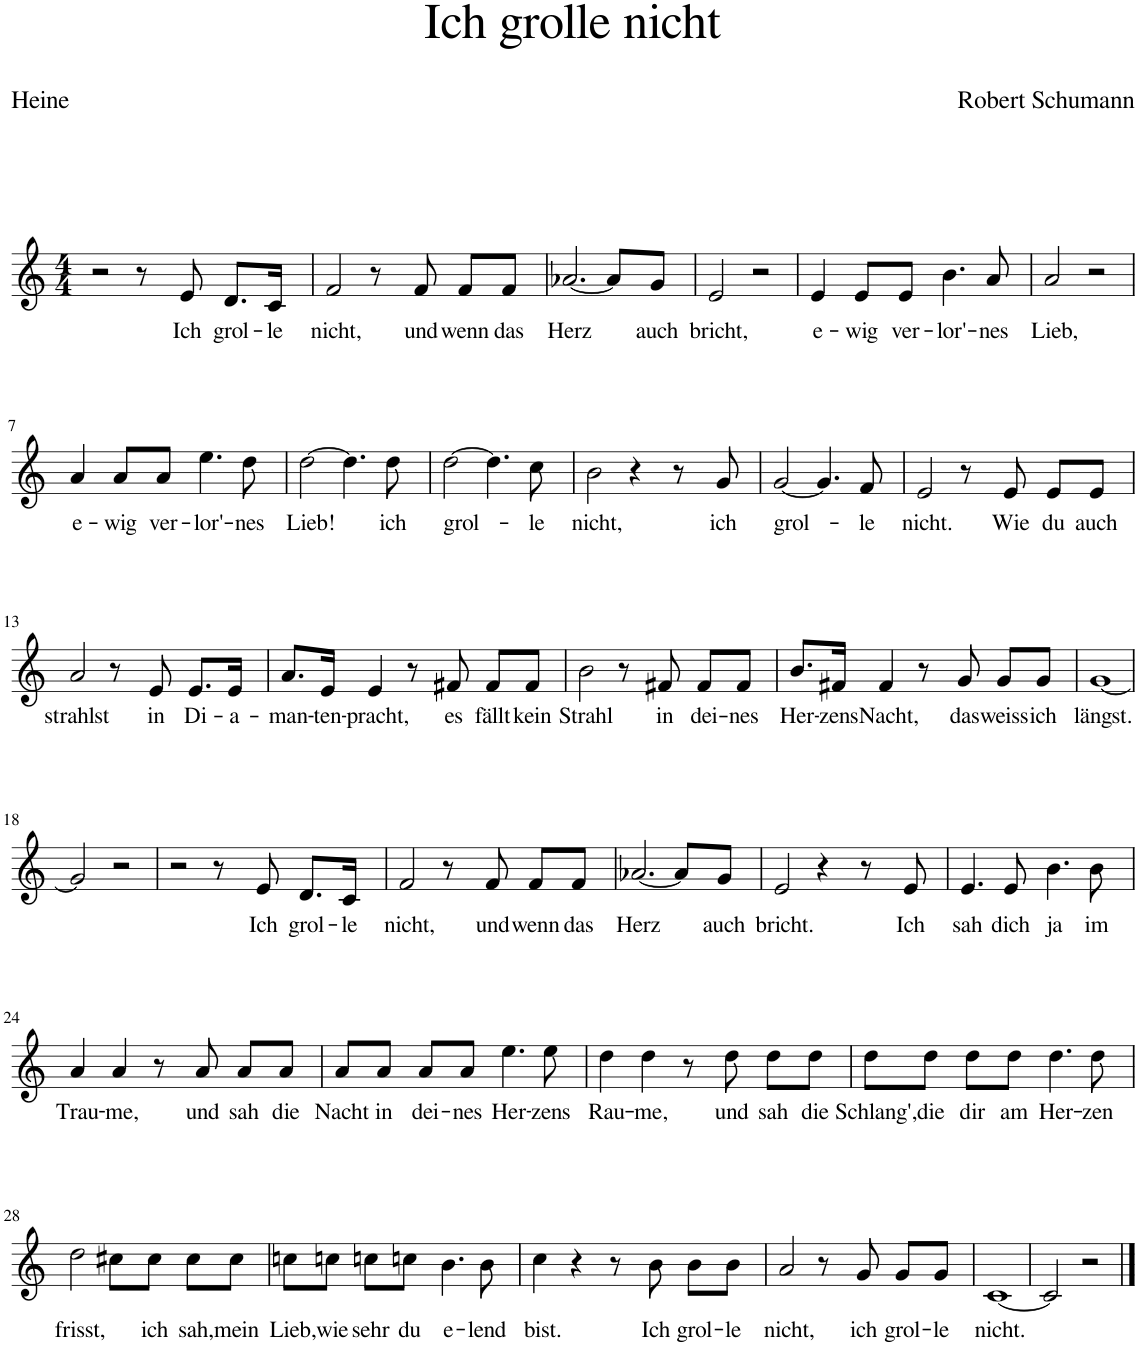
**kern	**text
*part1	*part1
*staff1	*staff1
*I"Piano	*
*I'Pno	*
*clefG2	*
*k[]	*
*M4/4	*
=1	=1
2r	.
8r	.
!	!LO:LY:b
8e/	Ich
!	!LO:LY:b
8.d/L	grol-
!	!LO:LY:b
16c/Jk	-le
=2	=2
!	!LO:LY:b
2f/	nicht,
8r	.
!	!LO:LY:b
8f/	und
!	!LO:LY:b
8f/L	wenn
!	!LO:LY:b
8f/J	das
=3	=3
!	!LO:LY:b
[2.a-X/	Herz
8a-/L]	.
!	!LO:LY:b
8g/J	auch
=4	=4
!	!LO:LY:b
2e/	bricht,
2r	.
=5	=5
!	!LO:LY:b
4e/	e-
!	!LO:LY:b
8e/L	-wig
!	!LO:LY:b
8e/J	ver-
!	!LO:LY:b
4.b\	-lor'-
!	!LO:LY:b
8a/	-nes
=6	=6
!	!LO:LY:b
2a/	Lieb,
2r	.
!!LO:LB:g=z
=7	=7
!	!LO:LY:b
4a/	e-
!	!LO:LY:b
8a/L	-wig
!	!LO:LY:b
8a/J	ver-
!	!LO:LY:b
4.ee\	-lor'-
!	!LO:LY:b
8dd\	-nes
=8	=8
!	!LO:LY:b
[2dd\	Lieb!
4.dd\]	.
!	!LO:LY:b
8dd\	ich
=9	=9
!	!LO:LY:b
[2dd\	grol-
4.dd\]	.
!	!LO:LY:b
8cc\	-le
=10	=10
!	!LO:LY:b
2b\	nicht,
4r	.
8r	.
!	!LO:LY:b
8g/	ich
=11	=11
!	!LO:LY:b
[2g/	grol-
4.g/]	.
!	!LO:LY:b
8f/	-le
=12	=12
!	!LO:LY:b
2e/	nicht.
8r	.
!	!LO:LY:b
8e/	Wie
!	!LO:LY:b
8e/L	du
!	!LO:LY:b
8e/J	auch
!!LO:LB:g=z
=13	=13
!	!LO:LY:b
2a/	strahlst
8r	.
!	!LO:LY:b
8e/	in
!	!LO:LY:b
8.e/L	Di-
!	!LO:LY:b
16e/Jk	-a-
=14	=14
!	!LO:LY:b
8.a/L	-man-
!	!LO:LY:b
16e/Jk	-ten-
!	!LO:LY:b
4e/	-pracht,
8r	.
!	!LO:LY:b
8f#X/	es
!	!LO:LY:b
8f#/L	fällt
!	!LO:LY:b
8f#/J	kein
=15	=15
!	!LO:LY:b
2b\	Strahl
8r	.
!	!LO:LY:b
8f#X/	in
!	!LO:LY:b
8f#/L	dei-
!	!LO:LY:b
8f#/J	-nes
=16	=16
!	!LO:LY:b
8.b/L	Her-
!	!LO:LY:b
16f#X/Jk	-zens
!	!LO:LY:b
4f#/	Nacht,
8r	.
!	!LO:LY:b
8g/	das
!	!LO:LY:b
8g/L	weiss
!	!LO:LY:b
8g/J	ich
=17	=17
!	!LO:LY:b
[1g	längst.
!!LO:LB:g=z
=18	=18
2g/]	.
2r	.
=19	=19
2r	.
8r	.
!	!LO:LY:b
8e/	Ich
!	!LO:LY:b
8.d/L	grol-
!	!LO:LY:b
16c/Jk	-le
=20	=20
!	!LO:LY:b
2f/	nicht,
8r	.
!	!LO:LY:b
8f/	und
!	!LO:LY:b
8f/L	wenn
!	!LO:LY:b
8f/J	das
=21	=21
!	!LO:LY:b
[2.a-X/	Herz
8a-/L]	.
!	!LO:LY:b
8g/J	auch
=22	=22
!	!LO:LY:b
2e/	bricht.
4r	.
8r	.
!	!LO:LY:b
8e/	Ich
=23	=23
!	!LO:LY:b
4.e/	sah
!	!LO:LY:b
8e/	dich
!	!LO:LY:b
4.b\	ja
!	!LO:LY:b
8b\	im
!!LO:LB:g=z
=24	=24
!	!LO:LY:b
4a/	Trau-
!	!LO:LY:b
4a/	-me,
8r	.
!	!LO:LY:b
8a/	und
!	!LO:LY:b
8a/L	sah
!	!LO:LY:b
8a/J	die
=25	=25
!	!LO:LY:b
8a/L	Nacht
!	!LO:LY:b
8a/J	in
!	!LO:LY:b
8a/L	dei-
!	!LO:LY:b
8a/J	-nes
!	!LO:LY:b
4.ee\	Her-
!	!LO:LY:b
8ee\	-zens
=26	=26
!	!LO:LY:b
4dd\	Rau-
!	!LO:LY:b
4dd\	-me,
8r	.
!	!LO:LY:b
8dd\	und
!	!LO:LY:b
8dd\L	sah
!	!LO:LY:b
8dd\J	die
=27	=27
!	!LO:LY:b
8dd\L	Schlang',
!	!LO:LY:b
8dd\J	die
!	!LO:LY:b
8dd\L	dir
!	!LO:LY:b
8dd\J	am
!	!LO:LY:b
4.dd\	Her-
!	!LO:LY:b
8dd\	-zen
!!LO:LB:g=z
=28	=28
!	!LO:LY:b
2dd\	frisst,
8cc#X\L	.
!	!LO:LY:b
8cc#\J	ich
!	!LO:LY:b
8cc#\L	sah,
!	!LO:LY:b
8cc#\J	mein
=29	=29
!	!LO:LY:b
8ccn\L	Lieb,
!	!LO:LY:b
8ccn\J	wie
!	!LO:LY:b
8ccn\L	sehr
!	!LO:LY:b
8ccn\J	du
!	!LO:LY:b
4.b\	e-
!	!LO:LY:b
8b\	-lend
=30	=30
!	!LO:LY:b
4cc\	bist.
4r	.
8r	.
!	!LO:LY:b
8b\	Ich
!	!LO:LY:b
8b\L	grol-
!	!LO:LY:b
8b\J	-le
=31	=31
!	!LO:LY:b
2a/	nicht,
8r	.
!	!LO:LY:b
8g/	ich
!	!LO:LY:b
8g/L	grol-
!	!LO:LY:b
8g/J	-le
=32	=32
!	!LO:LY:b
[1c	nicht.
=33	=33
2c/]	.
2r	.
==	==
*-	*-
